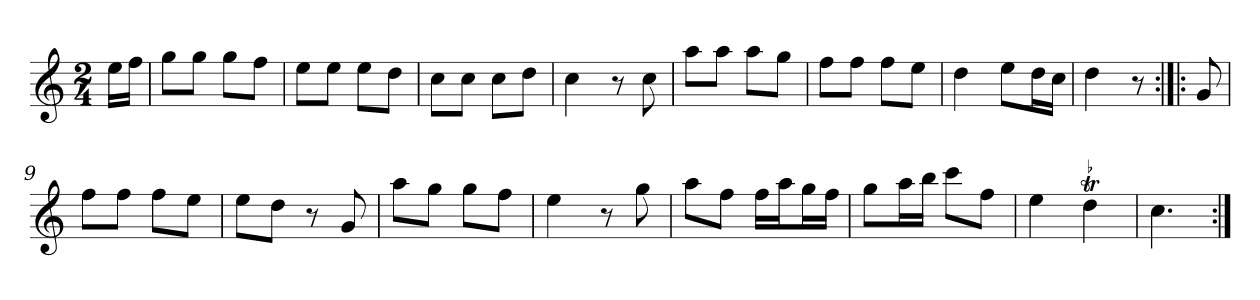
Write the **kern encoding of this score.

**kern
*part1
*staff1
*clefG2
*k[]
*C:
*M2/4
*MM120
=
16ee\LL
16ff\JJ
=1
8gg\L
8gg\J
8gg\L
8ff\J
=2
8ee\L
8ee\J
8ee\L
8dd\J
=3
8cc\L
8cc\J
8cc\L
8dd\J
=4
4cc
8r
8cc
=5
8aa\L
8aa\J
8aa\L
8gg\J
=6
8ff\L
8ff\J
8ff\L
8ee\J
=7
4dd
8ee\L
16dd\L
16cc\JJ
=8
4dd
8r
=:|!|:
8g
=9
8ff\L
8ff\J
8ff\L
8ee\J
=10
8ee\L
8dd\J
8r
8g
=11
8aa\L
8gg\J
8gg\L
8ff\J
=12
4ee
8r
8gg
=13
8aa\L
8ff\J
16ff\LL
16aa\J
16gg\L
16ff\JJ
=14
8gg\L
16aa\L
16bb\JJ
8ccc\L
8ff\J
=15
4ee
!LO:TR:acc=-
4ddt
=16
4.cc
=:|!
*-
